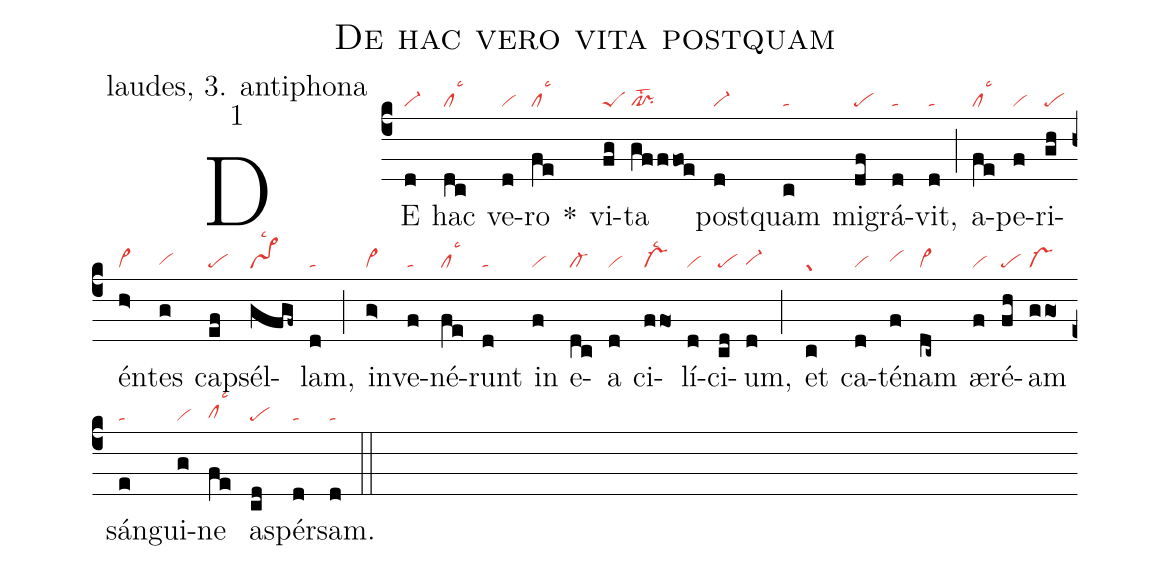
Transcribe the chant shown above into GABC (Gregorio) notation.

name: De hac vero vita postquam;
office-part: laudes, 3. antiphona;
mode: 1;
nabc-lines: 1;
%%
(c4)
DE(d|vi-) hac(dc|cllsc3) ve(d|vi)ro(fe|cllsc3) *()
vi(fg|peS)ta(gfffoe|cl!prlst2) post(d|vi-)quam(c|ta) mi(df|pe)grá(d|ta)vit,(d|ta) (;)
a(fe|cllsc3)pe(f|vi)ri(gh|pe)én(h>|vi>)tes(g|vihg) cap(ef|pe)sél(gfgf~|vs>lsc2)lam,(d|ta) (;)
in(g>|vi>)ve(f|ta)né(fe|cllsc3)runt(d|ta) in(f|vi) e(dc|cl-)a(d|vi) ci(ffo1|vs-lsc2)lí(d|vi)ci(cd|pe)um,(d|vi-hg) (;)
et(c|gr) ca(d|vi)té(f|vihh)nam(dc~|vi>) æ(f|vi)ré(fh|pe)am(ggo1|vs-) sán(e|ta)gui(g|vi)ne(fe|clhglsc3) as(cd|pe)pér(d|ta)sam.(d|ta) (::)
